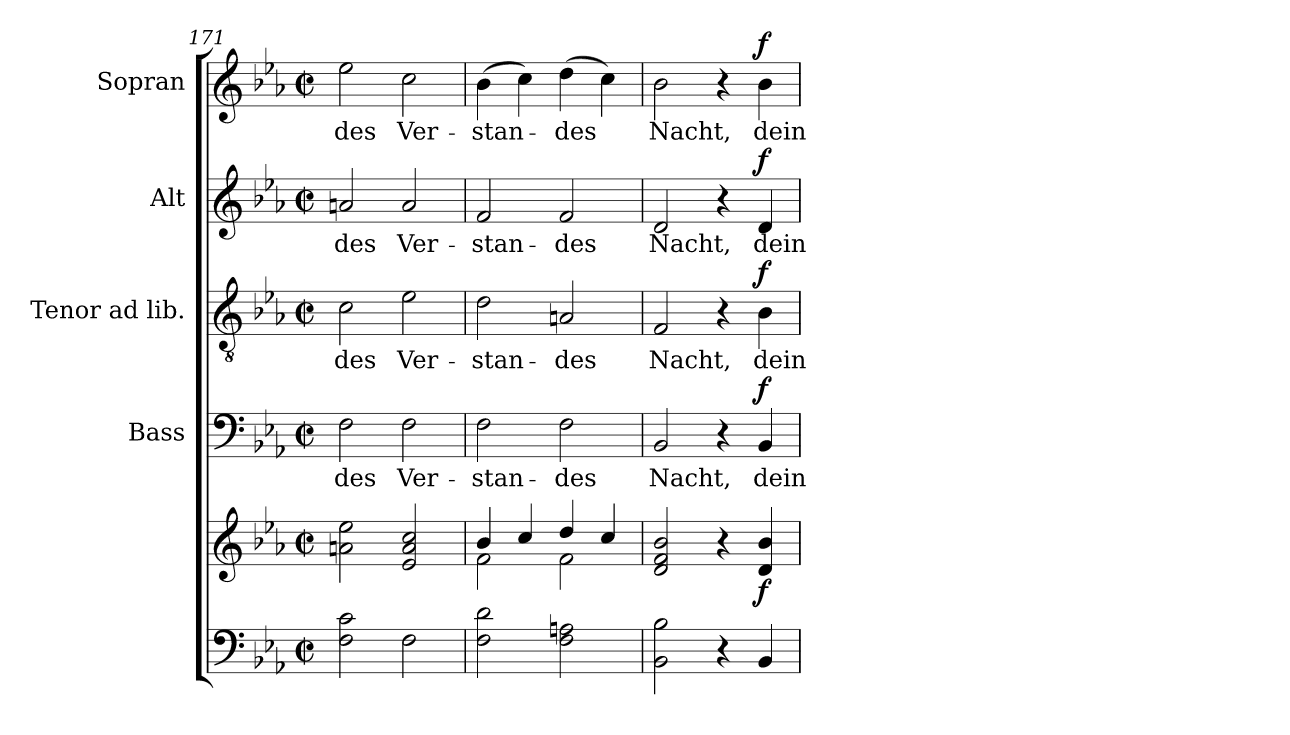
**kern	**kern	**dynam	**kern	**text	**dynam	**kern	**text	**dynam	**kern	**text	**dynam	**kern	**text	**dynam
*part5	*part5	*part5	*part4	*part4	*part4	*part3	*part3	*part3	*part2	*part2	*part2	*part1	*part1	*part1
*staff6	*staff5	*staff5/6	*staff4	*staff4	*staff4	*staff3	*staff3	*staff3	*staff2	*staff2	*staff2	*staff1	*staff1	*staff1
*	*	*	*I"Bass	*	*	*I"Tenor ad lib.	*	*	*I"Alt	*	*	*I"Sopran	*	*
*	*	*	*I'B.	*	*	*I'T.	*	*	*I'A.	*	*	*I'S.	*	*
*clefF4	*clefG2	*	*clefF4	*	*	*clefGv2	*	*	*clefG2	*	*	*clefG2	*	*
*k[b-e-a-]	*k[b-e-a-]	*	*k[b-e-a-]	*	*	*k[b-e-a-]	*	*	*k[b-e-a-]	*	*	*k[b-e-a-]	*	*
*E-:	*E-:	*	*E-:	*	*	*E-:	*	*	*E-:	*	*	*E-:	*	*
*M2/2	*M2/2	*	*M2/2	*	*	*M2/2	*	*	*M2/2	*	*	*M2/2	*	*
*met(c|)	*met(c|)	*	*met(c|)	*	*	*met(c|)	*	*	*met(c|)	*	*	*met(c|)	*	*
=171	=171	=171	=171	=171	=171	=171	=171	=171	=171	=171	=171	=171	=171	=171
!	!	!	!	!LO:LY:b	!	!	!LO:LY:b	!	!	!LO:LY:b	!	!	!LO:LY:b	!
2F\ 2c\	2an\ 2ee-\	.	2F\	des	.	2c\	des	.	2an/	des	.	2ee-\	des	.
!	!	!	!	!LO:LY:b	!	!	!LO:LY:b	!	!	!LO:LY:b	!	!	!LO:LY:b	!
2F\	2e-/ 2a/ 2cc/	.	2F\	Ver-	.	2e-\	Ver-	.	2a/	Ver-	.	2cc\	Ver-	.
=172	=172	=172	=172	=172	=172	=172	=172	=172	=172	=172	=172	=172	=172	=172
*	*^	*	*	*	*	*	*	*	*	*	*	*	*	*
!	!	!	!	!	!LO:LY:b	!	!	!LO:LY:b	!	!	!LO:LY:b	!	!	!LO:LY:b	!
2F\ 2d\	4b-/	2f\	.	2F\	-stan-	.	2d\	-stan-	.	2f/	-stan-	.	(>4b-\	-stan-	.
.	4cc/	.	.	.	.	.	.	.	.	.	.	.	4cc\)	.	.
!	!	!	!	!	!LO:LY:b	!	!	!LO:LY:b	!	!	!LO:LY:b	!	!	!LO:LY:b	!
2F\ 2An\	4dd/	2f\	.	2F\	-des	.	2An/	-des	.	2f/	-des	.	(>4dd\	-des	.
.	4cc/	.	.	.	.	.	.	.	.	.	.	.	4cc\)	.	.
*	*v	*v	*	*	*	*	*	*	*	*	*	*	*	*	*
=173	=173	=173	=173	=173	=173	=173	=173	=173	=173	=173	=173	=173	=173	=173
!	!	!	!	!LO:LY:b	!	!	!LO:LY:b	!	!	!LO:LY:b	!	!	!LO:LY:b	!
2BB-\ 2B-\	2d/ 2f/ 2b-/	.	2BB-/	Nacht,	.	2F/	Nacht,	.	2d/	Nacht,	.	2b-\	Nacht,	.
4r	4r	.	4r	.	.	4r	.	.	4r	.	.	4r	.	.
!	!	!LO:DY:b	!	!LO:LY:b	!LO:DY:a	!	!LO:LY:b	!LO:DY:a	!	!LO:LY:b	!LO:DY:a	!	!LO:LY:b	!LO:DY:a
4BB-/	4d/ 4b-/	f	4BB-/	dein	f	4B-\	dein	f	4d/	dein	f	4b-\	dein	f
=	=	=	=	=	=	=	=	=	=	=	=	=	=	=
*-	*-	*-	*-	*-	*-	*-	*-	*-	*-	*-	*-	*-	*-	*-
